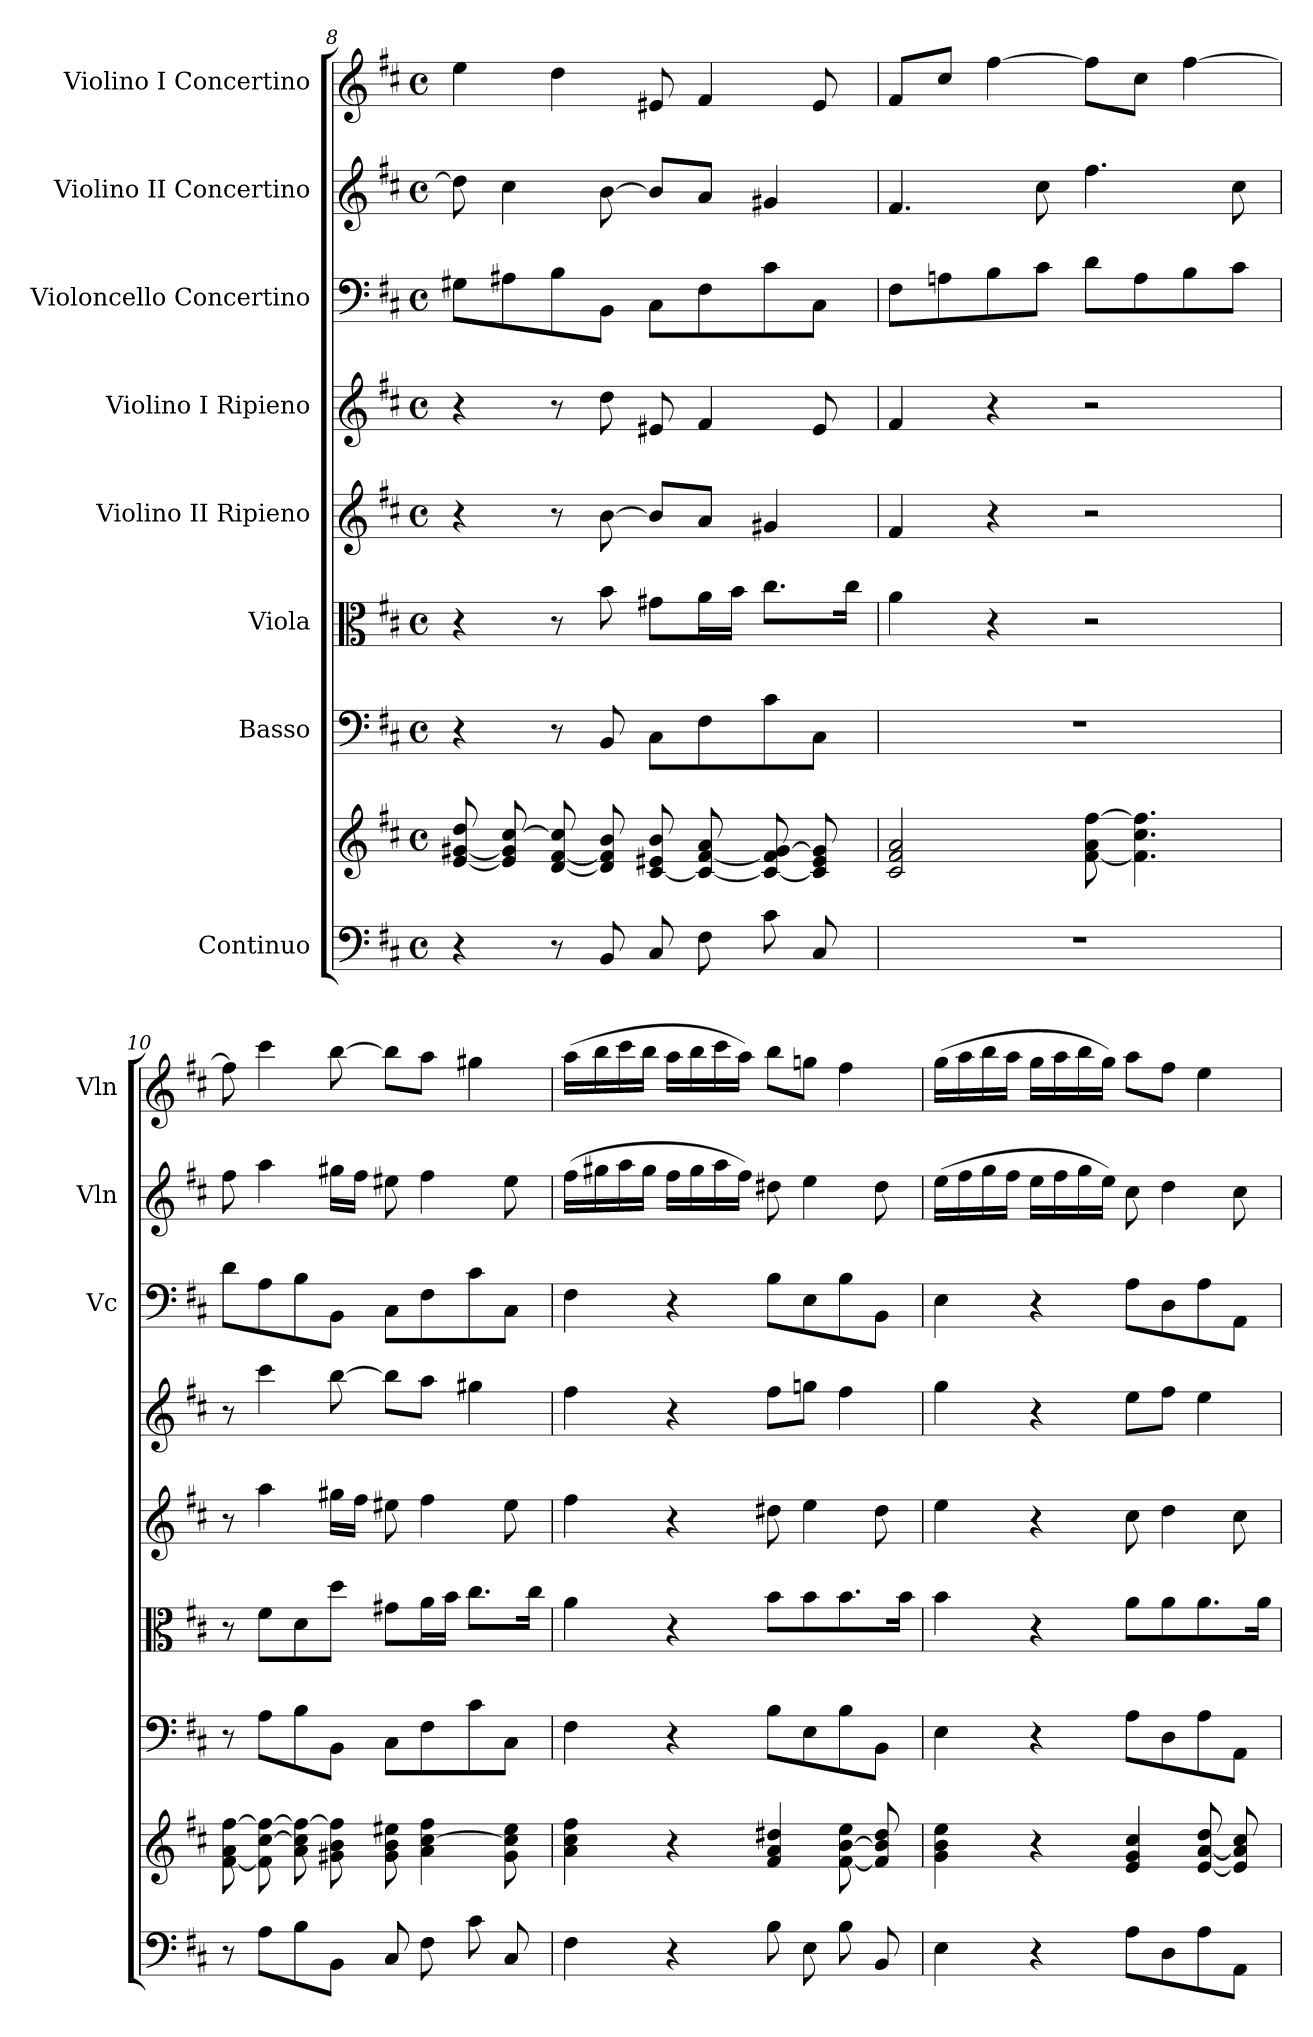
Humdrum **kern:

**kern	**kern	**kern	**kern	**kern	**kern	**kern	**kern	**kern
*part8	*part8	*part7	*part6	*part5	*part4	*part3	*part2	*part1
*staff9	*staff8	*staff7	*staff6	*staff5	*staff4	*staff3	*staff2	*staff1
*I"Continuo	*	*I"Basso	*I"Viola	*I"Violino II Ripieno	*I"Violino I Ripieno	*I"Violoncello Concertino	*I"Violino II Concertino	*I"Violino I Concertino
*	*	*	*	*	*	*I'Vc	*I'Vln	*I'Vln
*clefF4	*clefG2	*clefF4	*clefC3	*clefG2	*clefG2	*clefF4	*clefG2	*clefG2
*k[f#c#]	*k[f#c#]	*k[f#c#]	*k[f#c#]	*k[f#c#]	*k[f#c#]	*k[f#c#]	*k[f#c#]	*k[f#c#]
*M4/4	*M4/4	*M4/4	*M4/4	*M4/4	*M4/4	*M4/4	*M4/4	*M4/4
*met(c)	*met(c)	*met(c)	*met(c)	*met(c)	*met(c)	*met(c)	*met(c)	*met(c)
=8	=8	=8	=8	=8	=8	=8	=8	=8
4r	[8e/ [8g#X/ 8dd/	4r	4r	4r	4r	8G#X\L	8dd\]	4ee\
.	8e/] 8g#/] [8cc#/	.	.	.	.	8A#X\	4cc#\	.
8r	[8d/ [8f#/ 8cc#/]	8r	8r	8r	8r	8B\	.	4dd\
8BB/	8d/] 8f#/] 8b/	8BB/	8b\	[8b\	8dd\	8BB\J	[8b\	.
8C#/	[8c#/ 8e#X/ 8b/	8C#\L	8g#X\L	8b/L]	8e#X/	8C#\L	8b/L]	8e#X/
8F#\	8c#/_ [8f#/ 8a/	8F#\	16a\L	8a/J	4f#/	8F#\	8a/J	4f#/
.	.	.	16b\JJ	.	.	.	.	.
8c#\	8c#/_ 8f#/] [8g#/	8c#\	8.cc#\L	4g#X/	.	8c#\	4g#X/	.
8C#/	8c#/] 8e#/ 8g#/]	8C#\J	.	.	8e#/	8C#\J	.	8e#/
.	.	.	16cc#\Jk	.	.	.	.	.
!!LO:LB:g=z
=9	=9	=9	=9	=9	=9	=9	=9	=9
1r	2c#/ 2f#/ 2a/	1r	4a\	4f#/	4f#/	8F#\L	4.f#/	8f#/L
.	.	.	.	.	.	8An\	.	8cc#/J
.	.	.	4r	4r	4r	8B\	.	[4ff#\
.	.	.	.	.	.	8c#\J	8cc#\	.
.	[8f#\ 8a\ [8ff#\	.	2r	2r	2r	8d\L	4.ff#\	8ff#\L]
.	4.f#\] 4.cc#\ 4.ff#\]	.	.	.	.	8A\	.	8cc#\J
.	.	.	.	.	.	8B\	.	[4ff#\
.	.	.	.	.	.	8c#\J	8cc#\	.
=10	=10	=10	=10	=10	=10	=10	=10	=10
8r	[8f#\ 8a\ [8ff#\	8r	8r	8r	8r	8d\L	8ff#\	8ff#\]
8A\L	8f#\] [8cc#\ 8ff#\_	8A\L	8f#\L	4aa\	4ccc#\	8A\	4aa\	4ccc#\
8B\	8a\ 8cc#\] 8ff#\_	8B\	8d\	.	.	8B\	.	.
8BB/J	8g#X\ 8b\ 8ff#\]	8BB\J	8dd\J	16gg#X\LL	[8bb\	8BB\J	16gg#X\LL	[8bb\
.	.	.	.	16ff#\JJ	.	.	16ff#\JJ	.
8C#/	8g#\ 8b\ 8ee#X\	8C#\L	8g#X\L	8ee#X\	8bb\L]	8C#\L	8ee#X\	8bb\L]
8F#\	4a\ [4cc#\ 4ff#\	8F#\	16a\L	4ff#\	8aa\J	8F#\	4ff#\	8aa\J
.	.	.	16b\JJ	.	.	.	.	.
8c#\	.	8c#\	8.cc#\L	.	4gg#X\	8c#\	.	4gg#X\
8C#/	8g#\ 8cc#\] 8ee#\	8C#\J	.	8ee#\	.	8C#\J	8ee#\	.
.	.	.	16cc#\Jk	.	.	.	.	.
=11	=11	=11	=11	=11	=11	=11	=11	=11
4F#\	4a\ 4cc#\ 4ff#\	4F#\	4a\	4ff#\	4ff#\	4F#\	(>16ff#\LL	(>16aa\LL
.	.	.	.	.	.	.	16gg#X\	16bb\
.	.	.	.	.	.	.	16aa\	16ccc#\
.	.	.	.	.	.	.	16gg#\JJ	16bb\JJ
4r	4r	4r	4r	4r	4r	4r	16ff#\LL	16aa\LL
.	.	.	.	.	.	.	16gg#\	16bb\
.	.	.	.	.	.	.	16aa\	16ccc#\
.	.	.	.	.	.	.	16ff#\JJ)	16aa\JJ)
8B\	4f#/ 4a/ 4dd#X/	8B\L	8b\L	8dd#X\	8ff#\L	8B\L	8dd#X\	8bb\L
8E\	.	8E\	8b\	4ee\	8ggn\J	8E\	4ee\	8ggn\J
8B\	[8f#\ [8b\ 8ee\	8B\	8.b\	.	4ff#\	8B\	.	4ff#\
8BB/	8f#/] 8b/] 8dd#/	8BB\J	.	8dd#\	.	8BB\J	8dd#\	.
.	.	.	16b\Jk	.	.	.	.	.
=12	=12	=12	=12	=12	=12	=12	=12	=12
4E\	4g\ 4b\ 4ee\	4E\	4b\	4ee\	4gg\	4E\	(>16ee\LL	(>16gg\LL
.	.	.	.	.	.	.	16ff#\	16aa\
.	.	.	.	.	.	.	16gg\	16bb\
.	.	.	.	.	.	.	16ff#\JJ	16aa\JJ
4r	4r	4r	4r	4r	4r	4r	16ee\LL	16gg\LL
.	.	.	.	.	.	.	16ff#\	16aa\
.	.	.	.	.	.	.	16gg\	16bb\
.	.	.	.	.	.	.	16ee\JJ)	16gg\JJ)
8A\L	4e/ 4g/ 4cc#/	8A\L	8a\L	8cc#\	8ee\L	8A\L	8cc#\	8aa\L
8D\	.	8D\	8a\	4dd\	8ff#\J	8D\	4dd\	8ff#\J
8A\	[8e/ [8a/ 8dd/	8A\	8.a\	.	4ee\	8A\	.	4ee\
8AA/J	8e/] 8a/] 8cc#/	8AA\J	.	8cc#\	.	8AA\J	8cc#\	.
.	.	.	16a\Jk	.	.	.	.	.
=	=	=	=	=	=	=	=	=
*-	*-	*-	*-	*-	*-	*-	*-	*-
